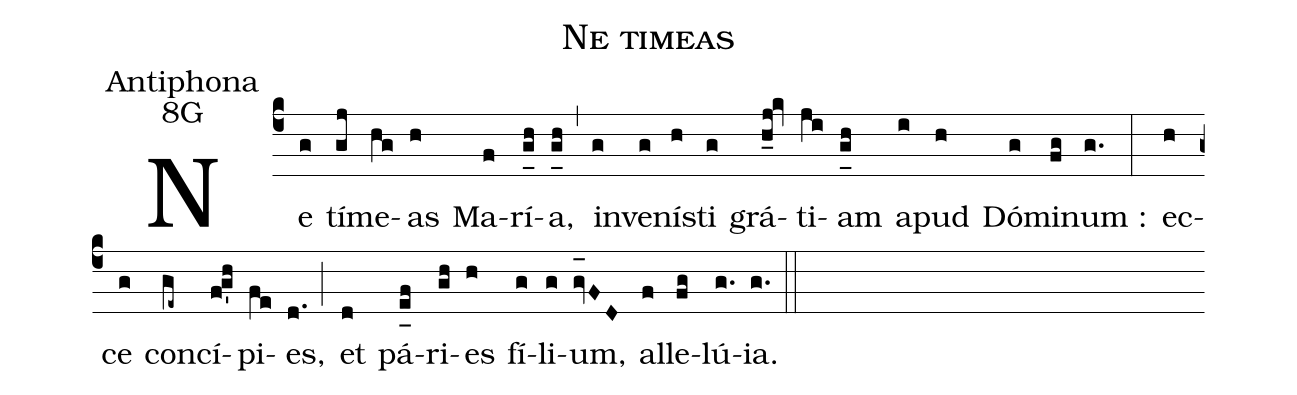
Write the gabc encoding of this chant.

name:Ne timeas;
office-part:Antiphona;
mode:8G;
%%
(c4) Ne(g) tí(gj)me(hg)as(h) Ma(f)rí(g_[uh:l]h)a,(g_[uh:l]h) (,) in(g)ve(g)ní(h)sti(g) grá(h_j!kv)ti(ji)am(g_[uh:l]h) a(i)pud(h) Dó(g)mi(fg)num :(g.) (:) ec(h)ce(g) con(ge~)cí(fg'h)pi(fe)es,(d.) (;) et(d) pá(e_[uh:l]f)ri(gh)es(h) fí(g)li(g)um,(gv_[oh:h]FD) al(f)le(fg)lú(g.){ia}.(g.) (::)
